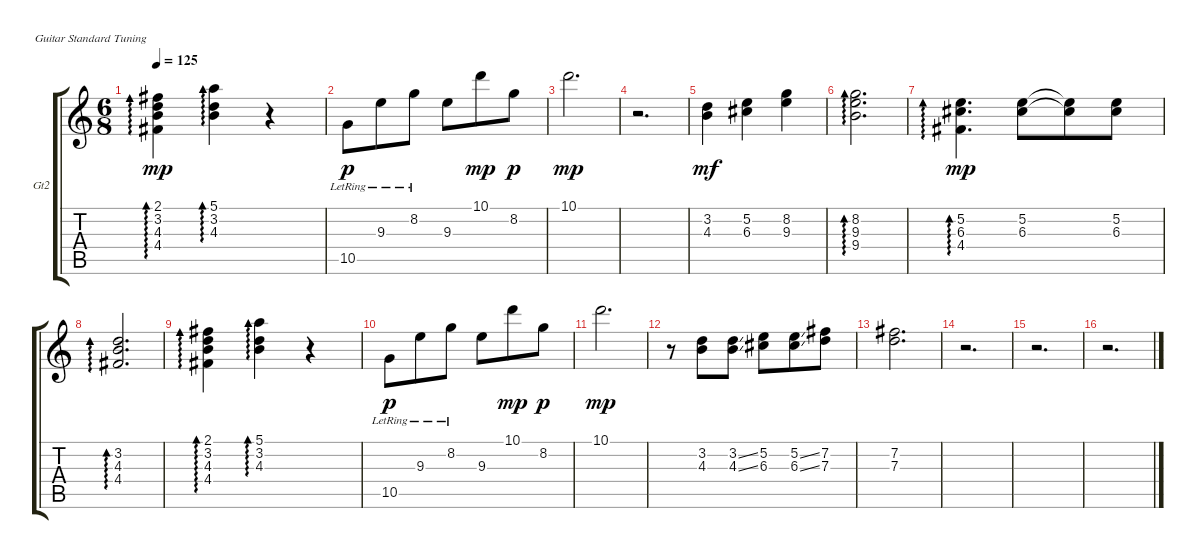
\defaultSystemsLayout 4
\bracketExtendMode groupsimilarinstruments
\firstSystemTrackNameOrientation horizontal
\otherSystemsTrackNameOrientation horizontal
\track ("Licks" "Gt2") {instrument acousticguitarnylon}
\staff {score tabs}
\tuning (E4 B3 G3 D3 A2 E2)
\ts (6 8)
\tempo 125
\clef g2
\ks c
(2.1 4.4 4.3 3.2).4{ad 0 dy mp} (5.1 4.3 3.2).4{ad 0} r.4 |
10.5{lr}.8{dy p} 9.3{lr}.8 8.2{lr}.8 9.3.8 10.1.8{dy mp} 8.2.8{dy p} |
10.1.2{d dy mp} |
r.2{d} |
(3.2 4.3).4{dy mf} (5.2 6.3).4 (9.3 8.2).4 |
(8.2 9.3 9.4).2{d ad 0} |
(5.2 6.3 4.4).4{d ad 0 dy mp} (5.2 6.3).8 (5.2{t} 6.3{t}).8 (5.2 6.3).8 |
(3.2 4.3 4.4).2{d ad 0} |
(2.1 4.4 4.3 3.2).4{ad 0} (5.1 4.3 3.2).4{ad 0} r.4 |
10.5{lr}.8{dy p} 9.3{lr}.8 8.2{lr}.8 9.3.8 10.1.8{dy mp} 8.2.8{dy p} |
10.1.2{d dy mp} |
r.8 (3.2 4.3).8 (3.2{ss} 4.3{ss}).8 (5.2 6.3).8 (5.2{ss} 6.3{ss}).8 (7.2 7.3).8 |
(7.2 7.3).2{d} |
r.2{d} |
r.2{d} |
r.2{d}
